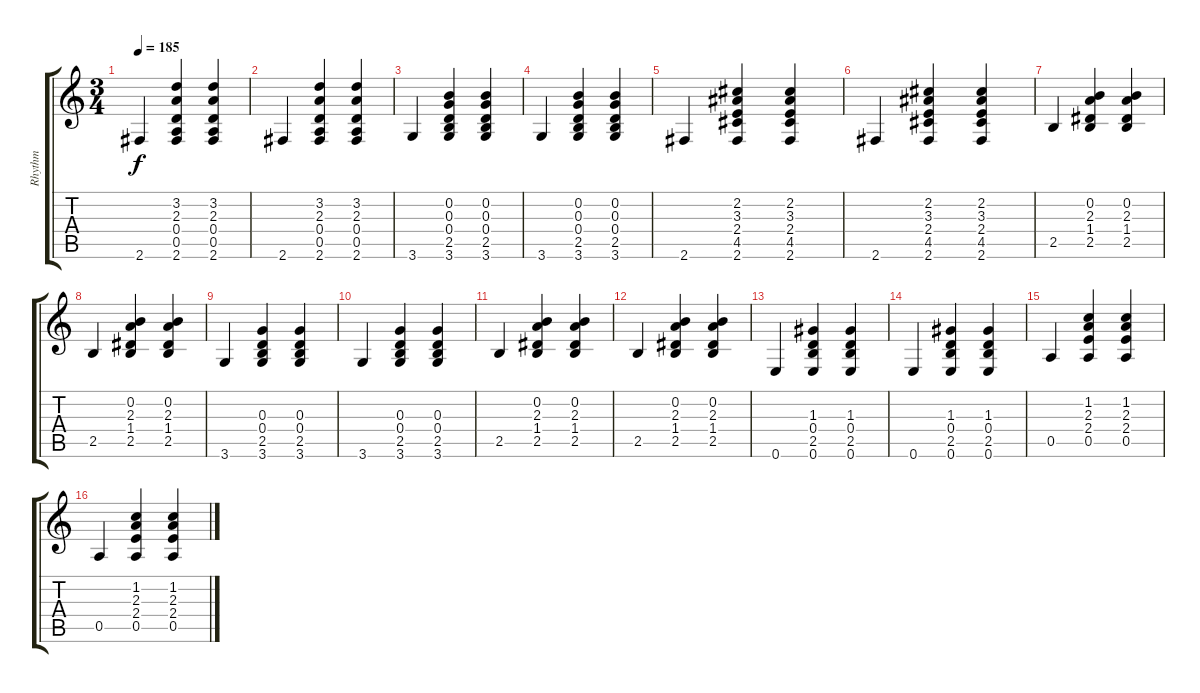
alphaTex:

\track ("Rhythm" "Rhythm") {instrument acousticguitarnylon}
\staff {score tabs}
\tuning (E4 B3 G3 D3 A2 E2) {hide}
\ts (3 4)
\tempo 185
\clef g2
\ks c
2.6.4{dy f} (3.2 2.3 0.4 0.5 2.6).4 (3.2 2.3 0.4 0.5 2.6).4 |
2.6.4 (3.2 2.3 0.4 0.5 2.6).4 (3.2 2.3 0.4 0.5 2.6).4 |
3.6.4 (0.2 0.3 0.4 2.5 3.6).4 (0.2 0.3 0.4 2.5 3.6).4 |
3.6.4 (0.2 0.3 0.4 2.5 3.6).4 (0.2 0.3 0.4 2.5 3.6).4 |
2.6.4 (2.2 3.3 2.4 4.5 2.6).4 (2.2 3.3 2.4 4.5 2.6).4 |
2.6.4 (2.2 3.3 2.4 4.5 2.6).4 (2.2 3.3 2.4 4.5 2.6).4 |
2.5.4 (0.2 2.3 1.4 2.5).4 (0.2 2.3 1.4 2.5).4 |
2.5.4 (0.2 2.3 1.4 2.5).4 (0.2 2.3 1.4 2.5).4 |
3.6.4 (0.3 0.4 2.5 3.6).4 (0.3 0.4 2.5 3.6).4 |
3.6.4 (0.3 0.4 2.5 3.6).4 (0.3 0.4 2.5 3.6).4 |
2.5.4 (0.2 2.3 1.4 2.5).4 (0.2 2.3 1.4 2.5).4 |
2.5.4 (0.2 2.3 1.4 2.5).4 (0.2 2.3 1.4 2.5).4 |
0.6.4 (1.3 0.4 2.5 0.6).4 (1.3 0.4 2.5 0.6).4 |
0.6.4 (1.3 0.4 2.5 0.6).4 (1.3 0.4 2.5 0.6).4 |
0.5.4 (1.2 2.3 2.4 0.5).4 (1.2 2.3 2.4 0.5).4 |
0.5.4 (1.2 2.3 2.4 0.5).4 (1.2 2.3 2.4 0.5).4
